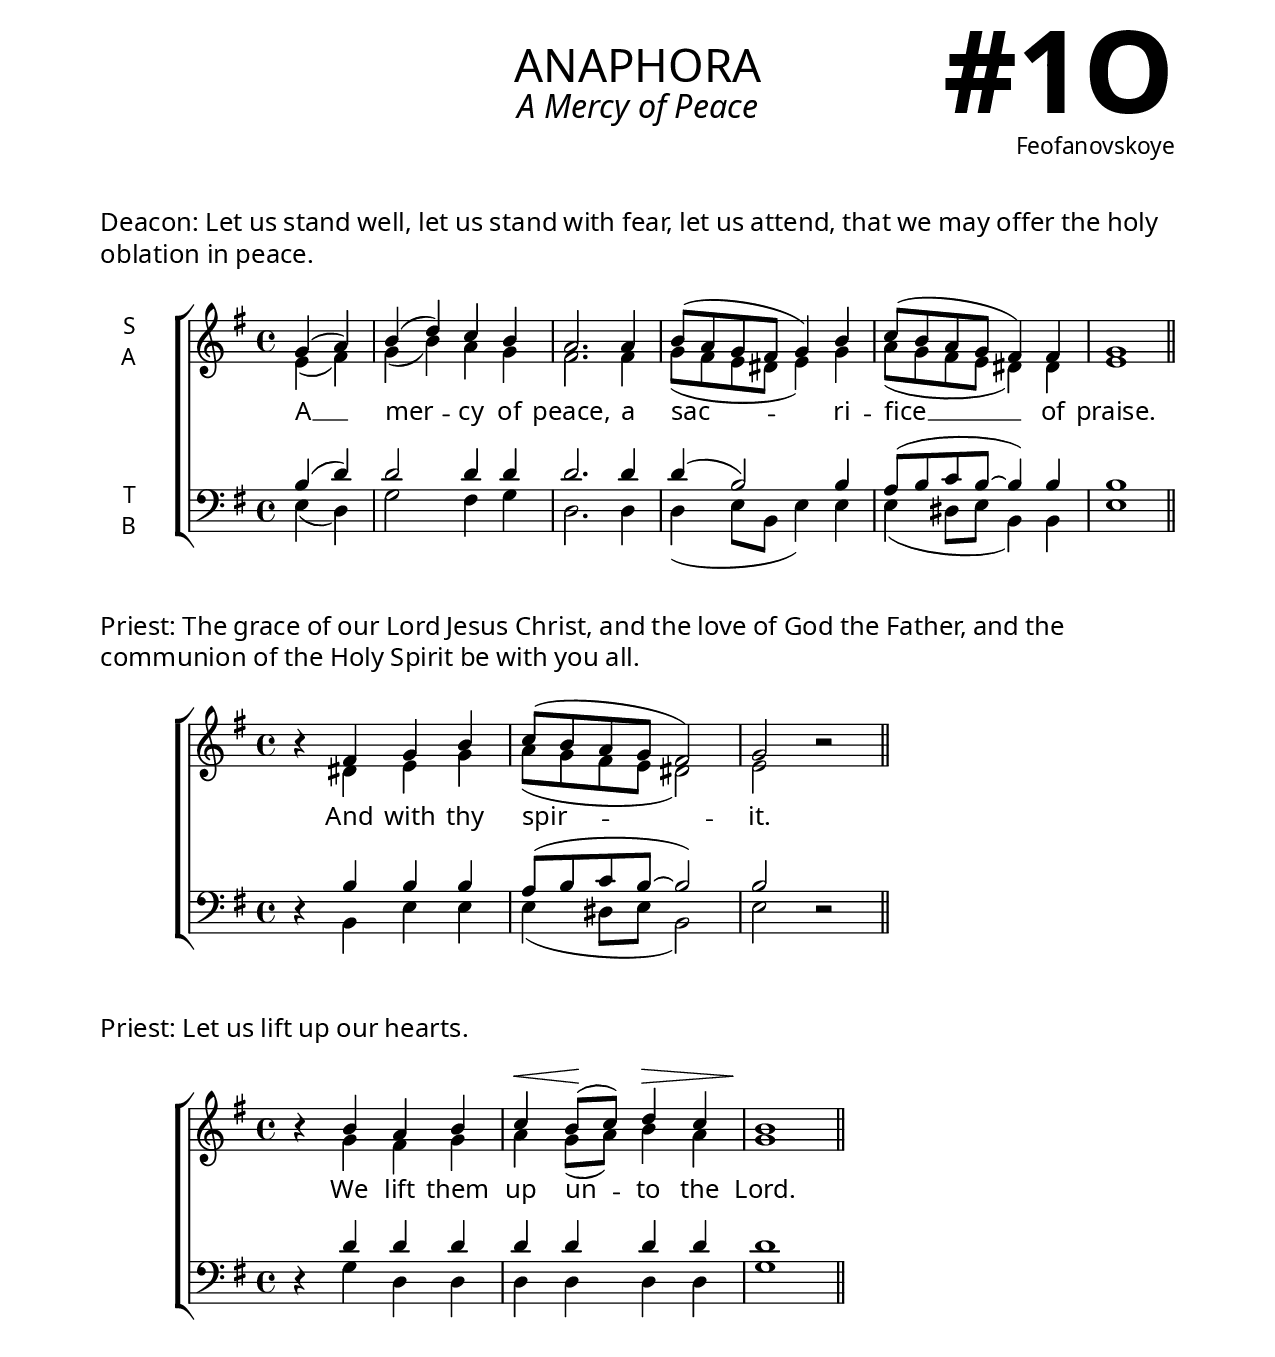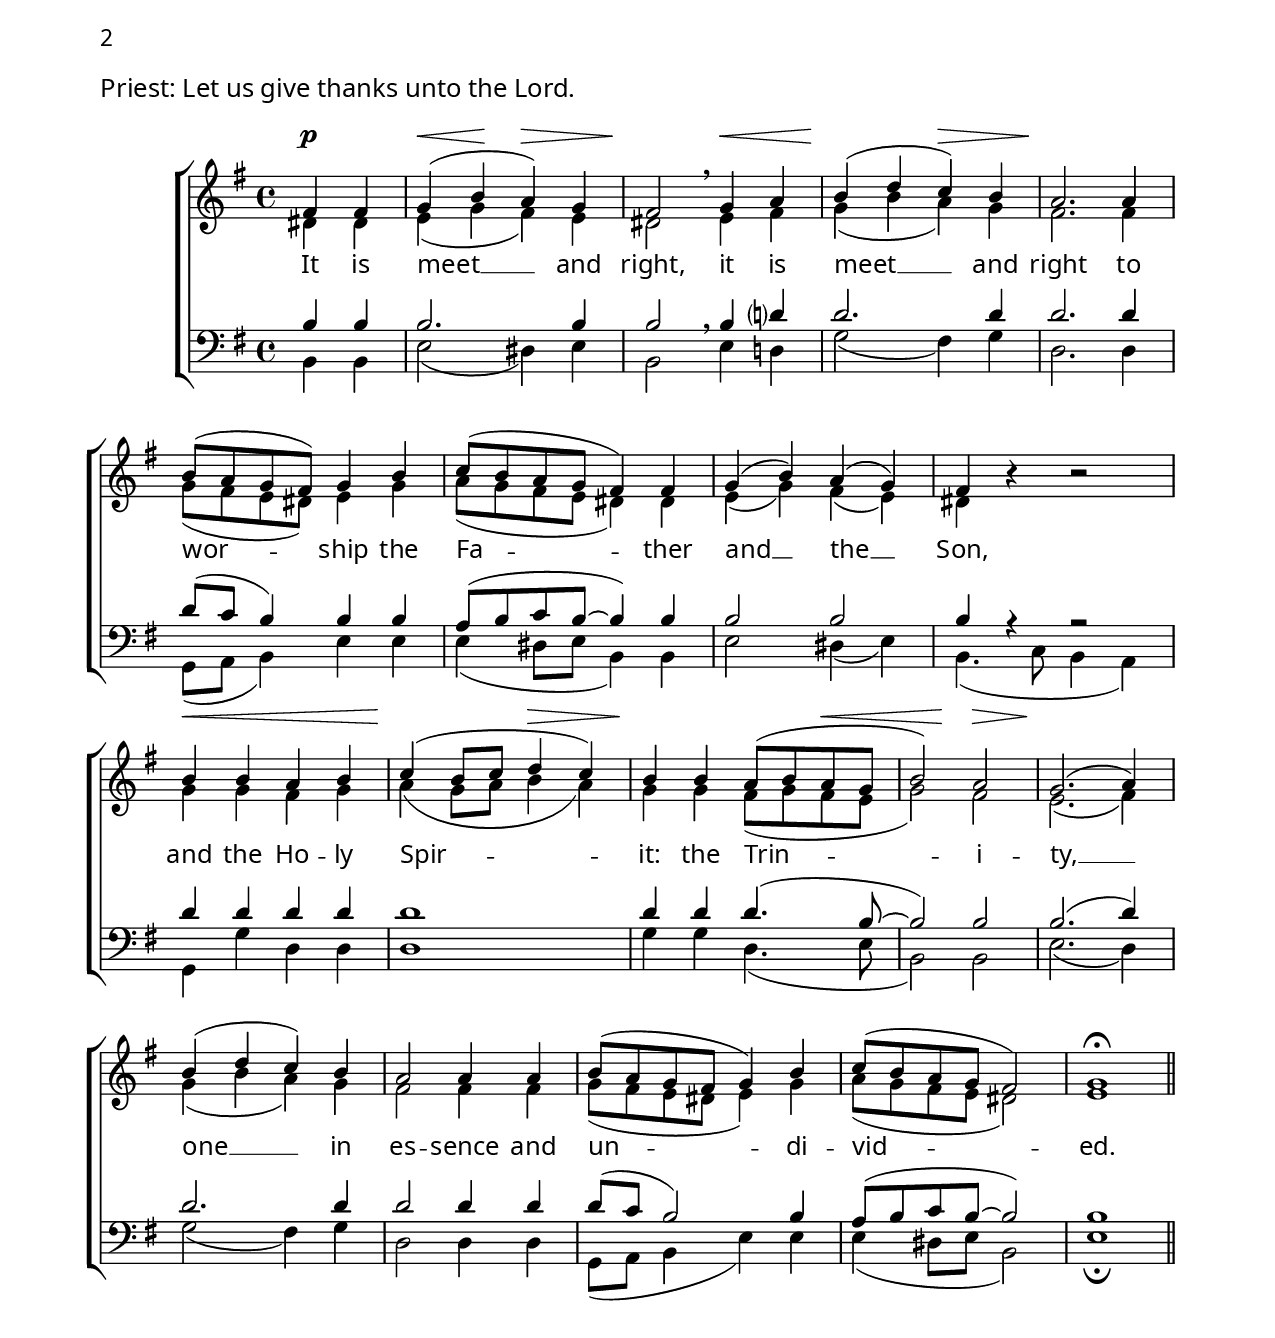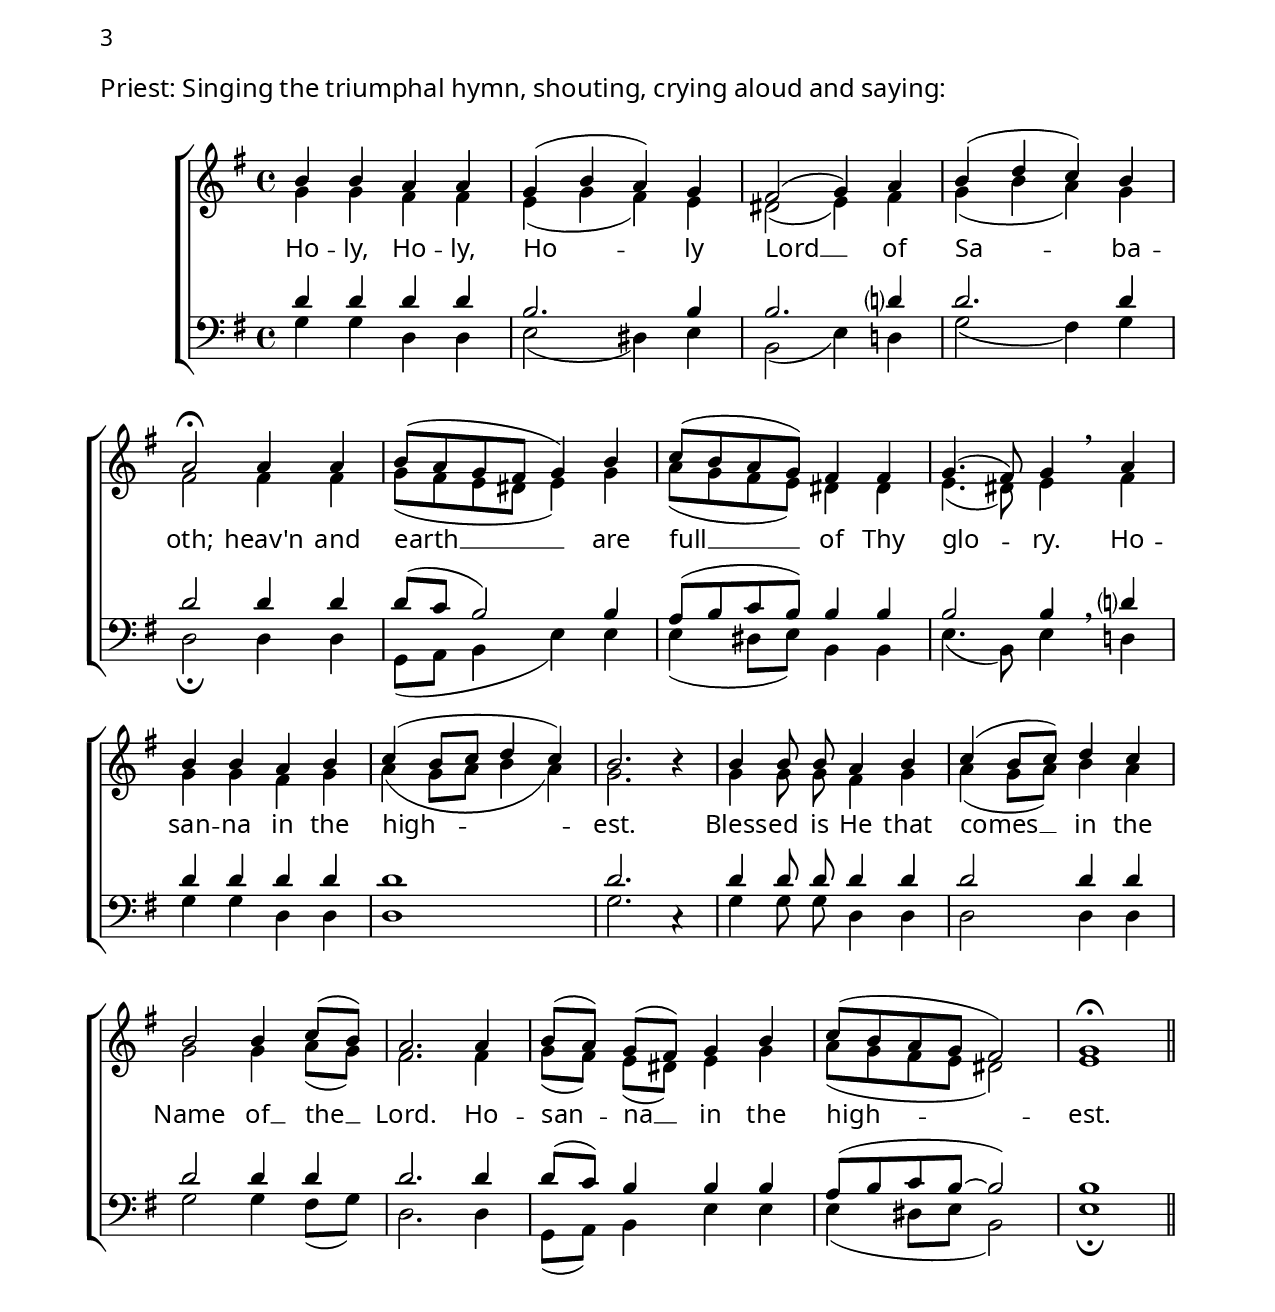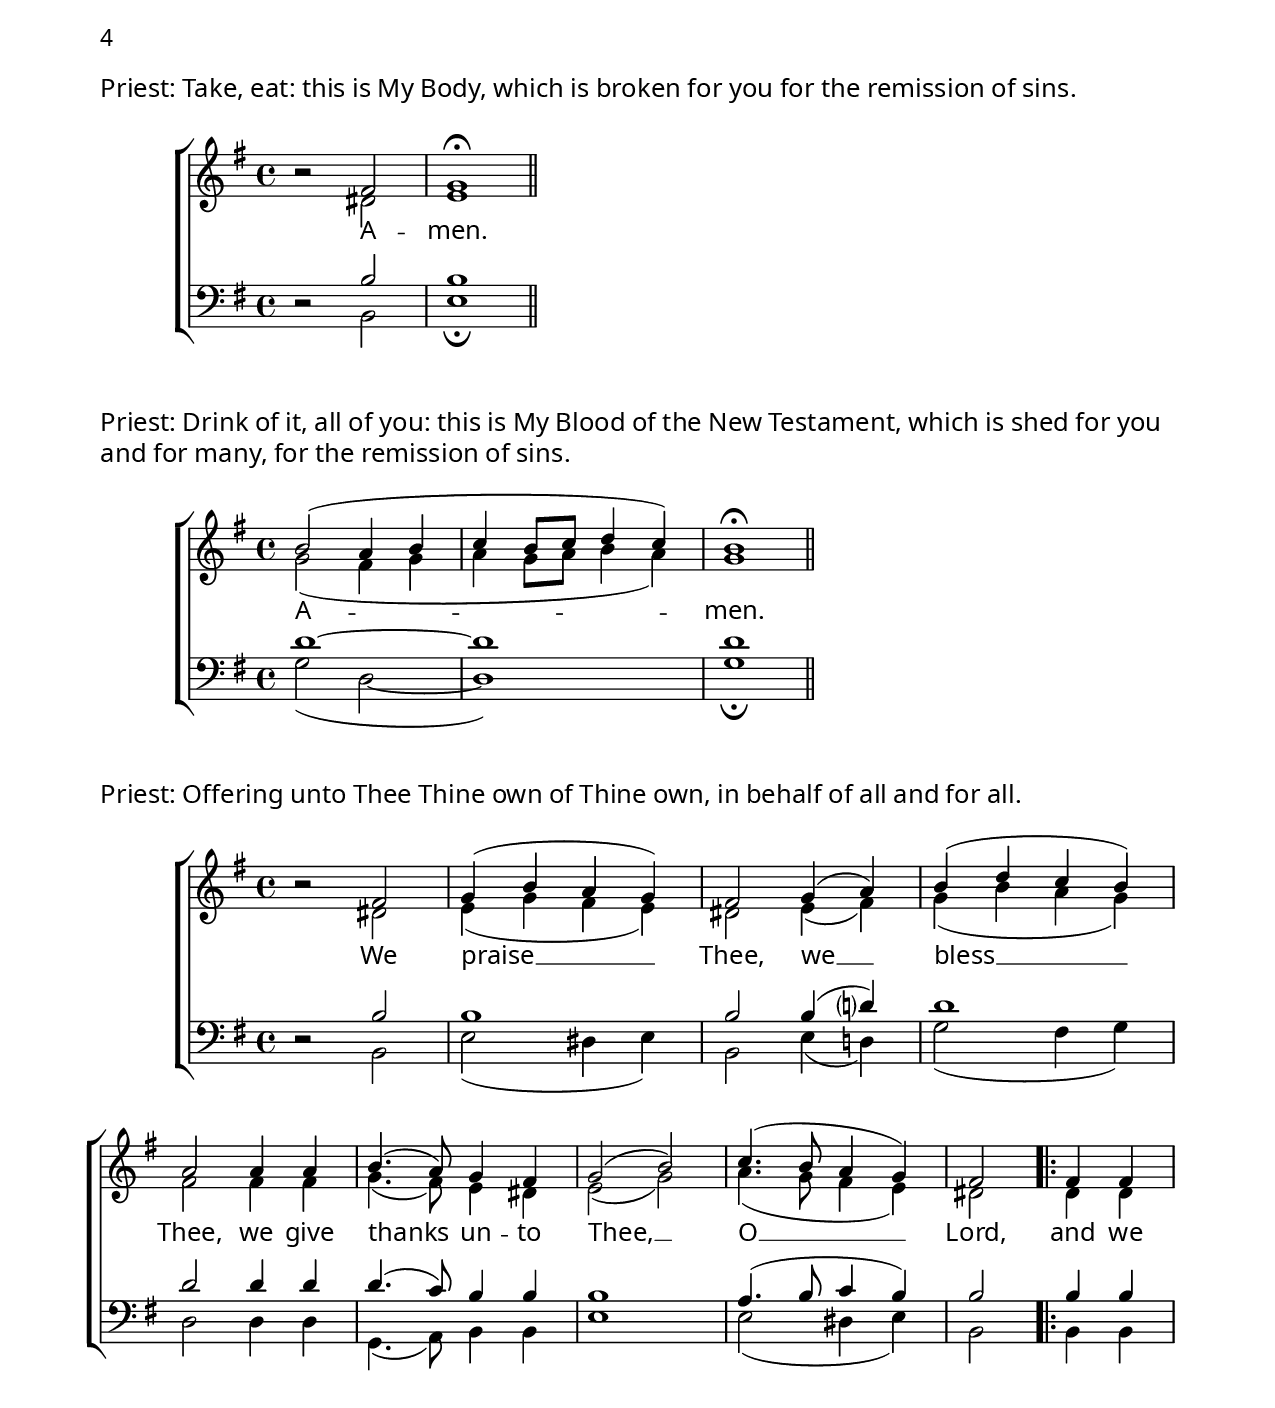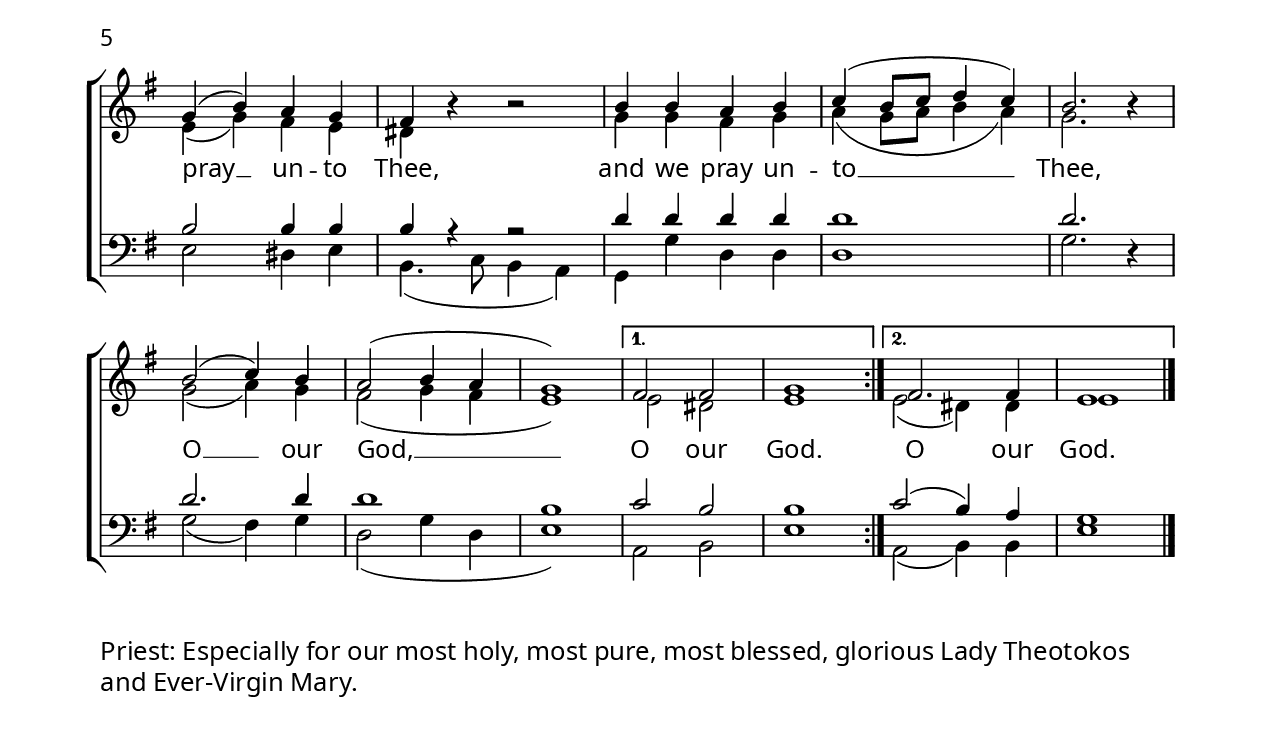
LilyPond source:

\version "2.24.4"

\header {
    title = "anaphora"
    subtitle = "A Mercy of Peace"
    composer = "Feofanovskoye"
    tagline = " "
}


bindernumber = \markup {
    \override #'(font-name . "Goudy Old Style Bold")

    \fontsize #14 "#1O" 
     }


subTitleFont = \markup {\fill-line {
                \fontsize #3 \override #'(font-name . "EB Garamond Italic")
                \fromproperty #'header:subtitle
                }}

titleFont = \markup {\fill-line {
                \fontsize #8 \caps
                \override #'(font-name . "EB Garamond")
                \fromproperty #'header:title
                }}

\paper {
    #(set-paper-size "letter")
    page-breaking = #ly:optimal-breaking
    ragged-bottom = ##t
    right-margin = 17\mm
    left-margin = 17\mm
    #(define fonts
        (set-global-fonts
            #:roman "EB Garamond SemiBold"
    ))
    bookTitleMarkup = \markup \null
    oddHeaderMarkup = \markup {
        \override #'(baseline-skip . 3.5) \fill-line {
            \if \on-first-page  %version 2.23.4
            % \raise #8 \fromproperty #'header:dedication % to ajust and uncomment for dedication
            \if \on-first-page %version 2.23.4
            \raise #3 % to ajust
            \column {
                \titleFont
                \subTitleFont
                \fill-line {
                \smaller \bold
                \fromproperty #'header:subsubtitle
                }
                \fill-line {
                \large \override #'(font-name . "EB Garamond")
                \fromproperty #'header:poet
                { \large \bold \fromproperty #'header:instrument }
                \override #'(font-name . "EB Garamond Medium") \fromproperty #'header:composer
                }
                \fill-line {
                \fromproperty #'header:meter
                \fromproperty #'header:arranger
                }
            }
            \if \on-first-page
                \right-align \bindernumber

        }
        \raise #5
        \if \should-print-page-number %version 2.23.4
        % \if \should-print-page-number  %version 2.23.3
        \fromproperty #'page:page-number-string
    }
    evenHeaderMarkup = \oddHeaderMarkup

}

#(define-markup-command (ebregular layout props text)
   (markup?)
   (interpret-markup layout props
     (markup #:override '(font-name . "EB Garamond") text )))

\markup \vspace #1
\markup \wordwrap {\larger {  Deacon: \ebregular{Let us stand well, let us stand with fear, let us attend, that we may offer the holy oblation in peace.}}}
\markup \vspace #0.5


\version "2.24.4"




keyTime = { \key g \major}
cadenzaMeasure = {
  \cadenzaOff
  \partial 1024 s1024
  \cadenzaOn

}

SopMusic    = \relative { 
    \override Score.BarNumber.break-visibility = #all-visible
    \time 4/4
    \partial 2 
    g'4( a) | b( d) c b | 
    a2. a4 | b8( a g fis g4) b |
    c8( b a g fis4) fis | g1 \section
}

AltoMusic    = \relative { 
    \override Score.BarNumber.break-visibility = #all-visible
    \time 4/4
    \partial 2 
    e'4( fis) | g( b) a g |
    fis2. fis4 | g8( fis e dis e4) g |
    a8( g fis e dis4) dis | e1 \section
}

TenorMusic   = \relative {
    \override Score.BarNumber.break-visibility = #all-visible
    \time 4/4  
    \partial 2 
    b4( d) | d2 d4 d |
    d2. d4 | d( b2) b4 |
    a8( b c b~ b4) b | b1 \section

}

BassMusic   = \relative {
    \override Score.BarNumber.break-visibility = #all-visible
    \time 4/4  
    \partial 2 
    e4( d) | g2 fis4 g |
    d2. d4 | d( e8 b e4) e |
    e( dis8 e b4) b | e1 \section

}

VerseOne = \lyricmode {
    A __ mer -- cy of peace,
    a sac -- ri -- fice __ of praise.
    }


\score {
    \new ChoirStaff <<
        \new Staff \with {instrumentName = \markup {
            \right-column {
                \line { "S" }
                \line { "A" }
            }
        }}
        \with {midiInstrument = "choir aahs"} <<
            \clef "treble"
            \new Voice = "Sop"  { \voiceOne \keyTime \SopMusic}
            \new Voice = "Alto" { \voiceTwo \AltoMusic }
            \new Lyrics \lyricsto "Sop" { \VerseOne }
        >>
        \new Staff \with {instrumentName = \markup {
            \right-column {
                \line { "T" }
                \line { "B" }
            }
        }}
        \with {midiInstrument = "choir aahs"} <<          
            \clef "bass"
            \new Voice = "Tenor" { \voiceOne \keyTime \TenorMusic}
            \new Voice = "Bass" { \voiceTwo \BassMusic} 
        >>
    >>
    \layout {
    \context {
        \Score
            \omit BarNumber
            \override SpacingSpanner.common-shortest-duration = #(ly:make-moment 1/16)
    }
    \context {
        \Lyrics
            \override LyricSpace.minimum-distance = #1.0
    }
    }
    \midi {
        \tempo 4 = 120
    }
}







\markup \wordwrap {\larger {  Priest: \ebregular{The grace of our Lord Jesus Christ, and the love of God the Father, and the communion of the Holy Spirit be with you all.}}}
\markup \vspace #0.5

\version "2.24.4"




keyTime = { \key g \major}
cadenzaMeasure = {
  \cadenzaOff
  \partial 1024 s1024
  \cadenzaOn

}

SopMusic    = \relative { 
    \override Score.BarNumber.break-visibility = #all-visible
    \time 4/4
    b'4\rest fis g b | c8( b a g fis2) |
    g2 b\rest \section
}

AltoMusic    = \relative { 
    \override Score.BarNumber.break-visibility = #all-visible
    \time 4/4
    s4 dis'4 e g | a8( g fis e dis2) |
    e2 s2 \section
}

TenorMusic   = \relative {
    \override Score.BarNumber.break-visibility = #all-visible
    \time 4/4  
    d4\rest b' b b | a8( b c b~ b2) |
    b2 d,2\rest

}

BassMusic   = \relative {
    \override Score.BarNumber.break-visibility = #all-visible
    \time 4/4  
    s4 b, e e | e( dis8 e b2) |
    e2 s2 \section

}

VerseOne = \lyricmode {
    And with thy spir -- it.
    }


\score {
    \new ChoirStaff <<
        \new Staff
        \with {midiInstrument = "choir aahs"} <<
            \clef "treble"
            \new Voice = "Sop"  { \voiceOne \keyTime \SopMusic}
            \new Voice = "Alto" { \voiceTwo \AltoMusic }
            \new Lyrics \lyricsto "Sop" { \VerseOne }
        >>
        \new Staff
        \with {midiInstrument = "choir aahs"} <<          
            \clef "bass"
            \new Voice = "Tenor" { \voiceOne \keyTime \TenorMusic}
            \new Voice = "Bass" { \voiceTwo \BassMusic} 
        >>
    >>
    \layout {
    \context {
        \Score
            \omit BarNumber
            \override SpacingSpanner.common-shortest-duration = #(ly:make-moment 1/16)
    }
    \context {
        \Lyrics
            \override LyricSpace.minimum-distance = #1.0
    }
    }
    \midi {
        \tempo 4 = 120
    }
}







\markup \wordwrap {\larger {  Priest: \ebregular{Let us lift up our hearts.}}}
\markup \vspace #0.5

\version "2.24.4"




keyTime = { \key g \major}
cadenzaMeasure = {
  \cadenzaOff
  \partial 1024 s1024
  \cadenzaOn

}

SopMusic    = \relative { 
    \override Score.BarNumber.break-visibility = #all-visible
    \time 4/4
    b'4\rest b4 a b | c b8( c) d4 c | b1 \section
}

AltoMusic    = \relative { 
    \override Score.BarNumber.break-visibility = #all-visible
    \time 4/4
    s4 g'4 fis g | a g8( a) b4 a | g1 \section
}

TenorMusic   = \relative {
    \override Score.BarNumber.break-visibility = #all-visible
    \time 4/4  
    d4\rest d' d d | d d d d | d1 \section

}

BassMusic   = \relative {
    \override Score.BarNumber.break-visibility = #all-visible
    \time 4/4  
    s4 g d d | d d d d | g1 \section

}

VerseOne = \lyricmode {
    We lift them up un -- to the Lord.
    }

VarDynamics = {
    s1 
    s4\< s8\! s s4\> s
    s\! s s s
}


\score {
    \new ChoirStaff <<
        \new Dynamics {
            \VarDynamics
        }
        \new Staff
        \with {midiInstrument = "choir aahs"} <<
            \clef "treble"
            \new Voice = "Sop"  { \voiceOne \keyTime \SopMusic}
            \new Voice = "Alto" { \voiceTwo \AltoMusic }
            \new Lyrics \lyricsto "Sop" { \VerseOne }
        >>
        \new Staff
        \with {midiInstrument = "choir aahs"} <<          
            \clef "bass"
            \new Voice = "Tenor" { \voiceOne \keyTime \TenorMusic}
            \new Voice = "Bass" { \voiceTwo \BassMusic} 
        >>
    >>
    \layout {
    \context {
        \Score
            \omit BarNumber
            \override SpacingSpanner.common-shortest-duration = #(ly:make-moment 1/16)
    }
    \context {
        \Lyrics
            \override LyricSpace.minimum-distance = #1.0
    }
    }
    \midi {
        \tempo 4 = 120
    }
}







\pageBreak
\markup \vspace #0.5
\markup \wordwrap {\larger {  Priest: \ebregular{Let us give thanks unto the Lord.}}}
\markup \vspace #0.5

\version "2.24.4"




keyTime = { \key g \major}
cadenzaMeasure = {
  \cadenzaOff
  \partial 1024 s1024
  \cadenzaOn

}

SopMusic    = \relative { 
    \override Score.BarNumber.break-visibility = #all-visible
    \time 4/4
    \partial 2
    fis'4 fis | g( b a) g | 
    fis2 \breathe g4 a | b( d c) b |
    a2. a4 | b8( a g fis) g4 b |
    c8( b a g fis4) fis | g( b) a( g) |
    fis4 b4\rest b2\rest | b4 b a b |
    c4( b8 c d4 c) | b4 b4 a8( b a g | 
    b2) a | g2.( a4) | 
    b( d c) b | a2 a4 a | 
    b8( a g fis g4) b | c8( b a g fis2) | 
    g1\fermata \section
}

AltoMusic    = \relative { 
    \override Score.BarNumber.break-visibility = #all-visible
    \time 4/4
    \partial 2
    dis'4 dis | e( g fis) e |
    dis2 e4 fis | g( b a) g |
    fis2. fis4 | g8( fis e dis) e4 g |
    a8( g fis e dis4) dis | e( g) fis( e) |
    dis4 s4 s2 | g4 g fis g |
    a4( g8 a b4 a) | g4 g fis8( g fis e |
    g2) fis | e2.( fis4) |
    g4( b a) g | fis2 fis4 fis | 
    g8( fis e dis e4) g | a8( g fis e dis2) |
    e1 \section
}

TenorMusic   = \relative {
    \override Score.BarNumber.break-visibility = #all-visible
    \time 4/4  
    \partial 2
    b4 b | b2. b4 |
    b2 \breathe b4 d? | d2. d4 | 
    d2. d4 | d8( c b4) b b | 
    a8( b c b~ b4) b | b2 b |
    b4 r4 r2 | d4 d d d |
    d1 | d4 d d4.( b8~ |
    b2) b | b2.( d4) |
    d2. d4 | d2 d4 d4 |
    d8( c b2) b4 | a8( b c b~ b2) |
    b1 \section
}

BassMusic   = \relative {
    \override Score.BarNumber.break-visibility = #all-visible
    \time 4/4  
    \partial 2
    b,4 b | e2( dis4) e |
    b2 e4 d! | g2( fis4) g |
    d2. d4 | g,8( a b4) e e |
    e4( dis8 e b4) b | e2 dis4( e) |
    b4.( c8 b4 a) | g4 g' d d |
    d1 | g4 g d4.( e8 |
    b2) b | e2.( d4) |
    g2( fis4) g | d2 d4 d |
    g,8( a b4 e) e | e( dis8 e b2) |
    e1\fermata \section
}

VerseOne = \lyricmode {
    It is meet __ and right,
    it is meet __ and right 
    to wor -- ship the Fa -- ther 
    and __ the __ Son,
    and the Ho -- ly Spir -- it:
    the Trin -- i -- ty, __ 
    one __ in es -- sence
    and un -- di -- vid -- ed.
    }

VarDynamics = {
    \partial 2
    s4\p s
    s4\< s\! s\> s
    s\! s s\< s
    s\! s s\> s

    s\! s s s
    s1
    s1
    s1

    s1
    s4\< s s s 
    s\! s s\> s

    s\! s s s\<
    s s\! s\> s
    s\! s s s
    s1
    
    s1
    s
    s1
    s1


}

\score {
    \new ChoirStaff <<
        \new Dynamics {
            \VarDynamics
        }
        \new Staff 
        \with {midiInstrument = "choir aahs"} <<
            \clef "treble"
            \new Voice = "Sop"  { \voiceOne \keyTime \SopMusic}
            \new Voice = "Alto" { \voiceTwo \AltoMusic }
            \new Lyrics \lyricsto "Sop" { \VerseOne }
        >>
        \new Staff
        \with {midiInstrument = "choir aahs"} <<          
            \clef "bass"
            \new Voice = "Tenor" { \voiceOne \keyTime \TenorMusic}
            \new Voice = "Bass" { \voiceTwo \BassMusic} 
        >>
    >>
    \layout {
    \context {
        \Score
            \omit BarNumber
            \override SpacingSpanner.common-shortest-duration = #(ly:make-moment 1/16)
    }
    \context {
        \Lyrics
            \override LyricSpace.minimum-distance = #1.0
    }
    }
    \midi {
        \tempo 4 = 120
    }
}








\pageBreak
\markup \vspace #0.5
\markup \wordwrap {\larger {  Priest: \ebregular{Singing the triumphal hymn, shouting, crying aloud and saying:}}}
\markup \vspace #0.5

\version "2.24.4"




keyTime = { \key g \major}
cadenzaMeasure = {
  \cadenzaOff
  \partial 1024 s1024
  \cadenzaOn

}

SopMusic    = \relative { 
    \override Score.BarNumber.break-visibility = #all-visible
    \time 4/4
    b'4 b a a | 
    g( b a) g |
    fis2( g4) a |
    b( d c) b |
    a2\fermata

    a4 a |
    b8( a g fis g4) b |
    c8( b a g) fis4 fis |
    g4.( fis8) g4 \breathe

    a4 |
    b b a b |
    c( b8 c d4 c) |
    b2. b4\rest |

    b4 b8\noBeam b\noBeam a4 b |
    c4( b8 c) d4 c |
    b2 b4 c8[( b]) |
    a2.

    a4 |
    b8[( a]) g[( fis]) g4 b |
    c8( b a g fis2) |
    g1\fermata \section
}

AltoMusic    = \relative { 
    \override Score.BarNumber.break-visibility = #all-visible
    \time 4/4
    g'4 g fis fis |
    e( g fis) e |
    dis2( e4) fis |
    g4( b a) g |
    fis2

    fis4 fis |
    g8( fis e dis e4) g4 |
    a8( g fis e) dis4 dis | 
    e4.( dis8) e4 
    
    fis4 |
    g g fis g |
    a( g8 a b4 a) |
    g2. s4 |

    g4 g8\noBeam g\noBeam fis4 g |
    a4( g8 a) b4 a |
    g2 g4 a8[( g)] |
    fis2.

    fis4 |
    g8[( fis)] e[( dis)] e4 g |
    a8( g fis e dis2) |
    e1 \section


}

TenorMusic   = \relative {
    \override Score.BarNumber.break-visibility = #all-visible
    \time 4/4  
    d'4 d d d |
    b2. b4 | 
    b2. d?4 |
    d2. d4 |
    d2 

    d4 d |
    d8( c b2) b4 |
    a8( b c b) b4 b |
    b2 b4 \breathe

    d?4 |
    d4 d d d |
    d1 |
    d2. c,4\rest |

    d'4 d8\noBeam d d4 d |
    d2 d4 d |
    d2 d4 d |
    d2.

    d4 |
    d8( c) b4 b b |
    a8( b c b~ b2) |
    b1 \section
}

BassMusic   = \relative {
    \override Score.BarNumber.break-visibility = #all-visible
    \time 4/4  
    g4 g d d |
    e2( dis4) e |
    b2( e4) d! |
    g2( fis4) g |
    d2\fermata

    d4 d |
    g,8( a b4 e) e |
    e4( dis8 e) b4 b |
    e4.( b8)

    e4 d! |
    g4 g d d |
    d1 |
    g2. s4 |

    g4 g8\noBeam g\noBeam d4 d |
    d2 d4 d |
    g2 g4 fis8( g) |
    d2.

    d4 |
    g,8( a) b4 e e |
    e( dis8 e b2) |
    e1\fermata \section

}

VerseOne = \lyricmode {
    Ho -- ly, Ho -- ly, Ho -- ly
    Lord __ of Sa -- ba -- oth;
    heav'n and earth __ are 
    full __ of Thy glo -- ry.
    Ho -- san -- na in the high -- est.
    Bless -- ed is He that comes __
    in the Name of __ the __ Lord.
    Ho -- san -- na __ in the high -- est.
    }


\score {
    \new ChoirStaff <<
        \new Staff
        \with {midiInstrument = "choir aahs"} <<
            \clef "treble"
            \new Voice = "Sop"  { \voiceOne \keyTime \SopMusic}
            \new Voice = "Alto" { \voiceTwo \AltoMusic }
            \new Lyrics \lyricsto "Sop" { \VerseOne }
        >>
        \new Staff
        \with {midiInstrument = "choir aahs"} <<          
            \clef "bass"
            \new Voice = "Tenor" { \voiceOne \keyTime \TenorMusic}
            \new Voice = "Bass" { \voiceTwo \BassMusic} 
        >>
    >>
    \layout {
    \context {
        \Score
            \omit BarNumber
            \override SpacingSpanner.common-shortest-duration = #(ly:make-moment 1/16)
    }
    \context {
        \Lyrics
            \override LyricSpace.minimum-distance = #1.0
    }
    }
    \midi {
        \tempo 4 = 120
    }
}







\pageBreak

\markup \vspace #0.5
\markup \wordwrap {\larger {  Priest: \ebregular{Take, eat: this is My Body, which is broken for you for the remission of sins.}}}
\markup \vspace #0.5

\version "2.24.4"




keyTime = { \key g \major}
cadenzaMeasure = {
  \cadenzaOff
  \partial 1024 s1024
  \cadenzaOn

}

SopMusic    = \relative { 
    \override Score.BarNumber.break-visibility = #all-visible
    \time 4/4
    b'2\rest fis2 | g1\fermata \section
}

AltoMusic    = \relative { 
    \override Score.BarNumber.break-visibility = #all-visible
    \time 4/4
    s2 dis'2 | e1 \section
}

TenorMusic   = \relative {
    \override Score.BarNumber.break-visibility = #all-visible
    \time 4/4  
    d2\rest b'2 | b1 \section
}

BassMusic   = \relative {
    \override Score.BarNumber.break-visibility = #all-visible
    \time 4/4  
    s2 b,2 | e1\fermata \section
}

VerseOne = \lyricmode {
    A -- men.
    }


\score {
    \new ChoirStaff <<
        \new Staff
        \with {midiInstrument = "choir aahs"} <<
            \clef "treble"
            \new Voice = "Sop"  { \voiceOne \keyTime \SopMusic}
            \new Voice = "Alto" { \voiceTwo \AltoMusic }
            \new Lyrics \lyricsto "Sop" { \VerseOne }
        >>
        \new Staff
        \with {midiInstrument = "choir aahs"} <<          
            \clef "bass"
            \new Voice = "Tenor" { \voiceOne \keyTime \TenorMusic}
            \new Voice = "Bass" { \voiceTwo \BassMusic} 
        >>
    >>
    \layout {
    \context {
        \Score
            \omit BarNumber
            \override SpacingSpanner.common-shortest-duration = #(ly:make-moment 1/16)
    }
    \context {
        \Lyrics
            \override LyricSpace.minimum-distance = #1.0
    }
    }
    \midi {
        \tempo 4 = 120
    }
}







\markup \wordwrap {\larger {  Priest: \ebregular{Drink of it, all of you: this is My Blood of the New Testament, which is shed for you and for many, for the remission of sins.}}}
\markup \vspace #0.5

\version "2.24.4"




keyTime = { \key g \major}
cadenzaMeasure = {
  \cadenzaOff
  \partial 1024 s1024
  \cadenzaOn

}

SopMusic    = \relative { 
    \override Score.BarNumber.break-visibility = #all-visible
    \time 4/4
    b'2( a4 b | c b8 c d4 c) | b1\fermata \section
}

AltoMusic    = \relative { 
    \override Score.BarNumber.break-visibility = #all-visible
    \time 4/4
    g'2( fis4 g | a g8 a b4 a) | g1 \section
}

TenorMusic   = \relative {
    \override Score.BarNumber.break-visibility = #all-visible
    \time 4/4  
    d'1~ | d | d \section
}

BassMusic   = \relative {
    \override Score.BarNumber.break-visibility = #all-visible
    \time 4/4  
    g2( d~ | d1 ) | g1\fermata \section
}

VerseOne = \lyricmode {
    A -- men.
    }


\score {
    \new ChoirStaff <<
        \new Staff
        \with {midiInstrument = "choir aahs"} <<
            \clef "treble"
            \new Voice = "Sop"  { \voiceOne \keyTime \SopMusic}
            \new Voice = "Alto" { \voiceTwo \AltoMusic }
            \new Lyrics \lyricsto "Sop" { \VerseOne }
        >>
        \new Staff
        \with {midiInstrument = "choir aahs"} <<          
            \clef "bass"
            \new Voice = "Tenor" { \voiceOne \keyTime \TenorMusic}
            \new Voice = "Bass" { \voiceTwo \BassMusic} 
        >>
    >>
    \layout {
    \context {
        \Score
            \omit BarNumber
            \override SpacingSpanner.common-shortest-duration = #(ly:make-moment 1/16)
    }
    \context {
        \Lyrics
            \override LyricSpace.minimum-distance = #1.0
    }
    }
    \midi {
        \tempo 4 = 120
    }
}







\markup \wordwrap {\larger {  Priest: \ebregular{Offering unto Thee Thine own of Thine own, in behalf of all and for all.}}}
\markup \vspace #0.5

\version "2.24.4"




keyTime = { \key g \major}
cadenzaMeasure = {
  \cadenzaOff
  \partial 1024 s1024
  \cadenzaOn

}

SopMusic    = \relative { 
    \override Score.BarNumber.break-visibility = #all-visible
    \time 4/4

    b'2\rest fis2 | g4( b a g) | fis2
    g4( a) | b( d c b) | a2
    a4 a | b4.( a8) g4 fis | g2( b) |
    c4.( b8 a4 g) | fis2

    \repeat volta 2 {
        fis4 fis | g4( b) a g | fis4 b4\rest b2\rest |
        b4 b a b | c( b8 c d4 c) | b2. b4\rest
        b2( c4) b4  | a2( b4 a4 | g1) |

        \alternative {
            \volta 1 { fis2 fis | g1}
            \volta 2 { fis2. fis4 | e1 \fine} 
        }
    }

}

AltoMusic    = \relative { 
    \override Score.BarNumber.break-visibility = #all-visible
    \time 4/4

    s2 dis'2 | e4( g fis e) | dis2
    e4( fis) | g( b a g) | fis2
    fis4 fis | g4.( fis8) e4 dis | e2( g) |
    a4.( g8 fis4 e) | dis2

    \repeat volta 2 {
        dis4 dis | e( g) fis e | dis s4 s2 |
        g4 g fis g | a( g8 a b4 a) | g2. s4 |
        g2( a4) g | fis2( g4 fis | e1) | 

        \alternative {
            \volta 1 { e2 dis | e1 }
            \volta 2 { e2( dis4) dis | e1 } 
        }
    }

}

TenorMusic   = \relative {
    \override Score.BarNumber.break-visibility = #all-visible
    \time 4/4 

    d2\rest b'2 | b1 | b2
    b4( d?) | d1 | d2
    d4 d | d4.( c8) b4 b | b1 |
    a4.( b8 c4 b4) | b2

    \repeat volta 2 {
        b4 b | b2 b4 b | b a4\rest a2\rest |
        d4 d d d | d1 | d2. d,4\rest |
        d'2. d4 | d1 | b1 |
        \alternative {
            \volta 1 { c2 b2 | b1 }
            \volta 2 { c2( b4) a | g1 } 
        }
    }
}

BassMusic   = \relative {
    \override Score.BarNumber.break-visibility = #all-visible
    \time 4/4  

    s2 b,2 | e2( dis4 e) | b2
    e4( d!) | g2( fis4 g) | d2
    d4 d | g,4.( a8) b4 b | e1 |
    e2( dis4 e) | b2

    \repeat volta 2 {
        b4 b | e2 dis4 e | b4.( c8 b4 a) |
        g4 g' d d | d1 | g2. s4 |
        g2( fis4) g | d2( g4 d | e1) |   

        \alternative {
            \volta 1 { a,2 b | e1 }
            \volta 2 { a,2( b4) b | e1 \fine} 
        }
    }
}

VerseOne = \lyricmode {
    We praise __ Thee,
    we __ bless __ Thee,
    we give thanks un -- to Thee, __ O __ Lord, and we pray __ un -- to Thee,
    and we pray un -- to __ Thee,
    O __ our God, __
    O our God.
    O our God.
    }


\score {
    \new ChoirStaff <<
        \new Staff 
        \with {midiInstrument = "choir aahs"} <<
            \clef "treble"
            \new Voice = "Sop"  { \voiceOne \keyTime \SopMusic}
            \new Voice = "Alto" { \voiceTwo \AltoMusic }
            \new Lyrics \lyricsto "Sop" { \VerseOne }
        >>
        \new Staff
        \with {midiInstrument = "choir aahs"} <<          
            \clef "bass"
            \new Voice = "Tenor" { \voiceOne \keyTime \TenorMusic}
            \new Voice = "Bass" { \voiceTwo \BassMusic} 
        >>
    >>
    \layout {
    \context {
        \Score
            \omit BarNumber
            \override SpacingSpanner.common-shortest-duration = #(ly:make-moment 1/16)
    }
    \context {
        \Lyrics
            \override LyricSpace.minimum-distance = #1.0
    }
    }
    \midi {
        \tempo 4 = 120
    }
}







\markup \wordwrap {\larger {  Priest: \ebregular{Especially for our most holy, most pure, most blessed, glorious Lady Theotokos and Ever-Virgin Mary.}}}